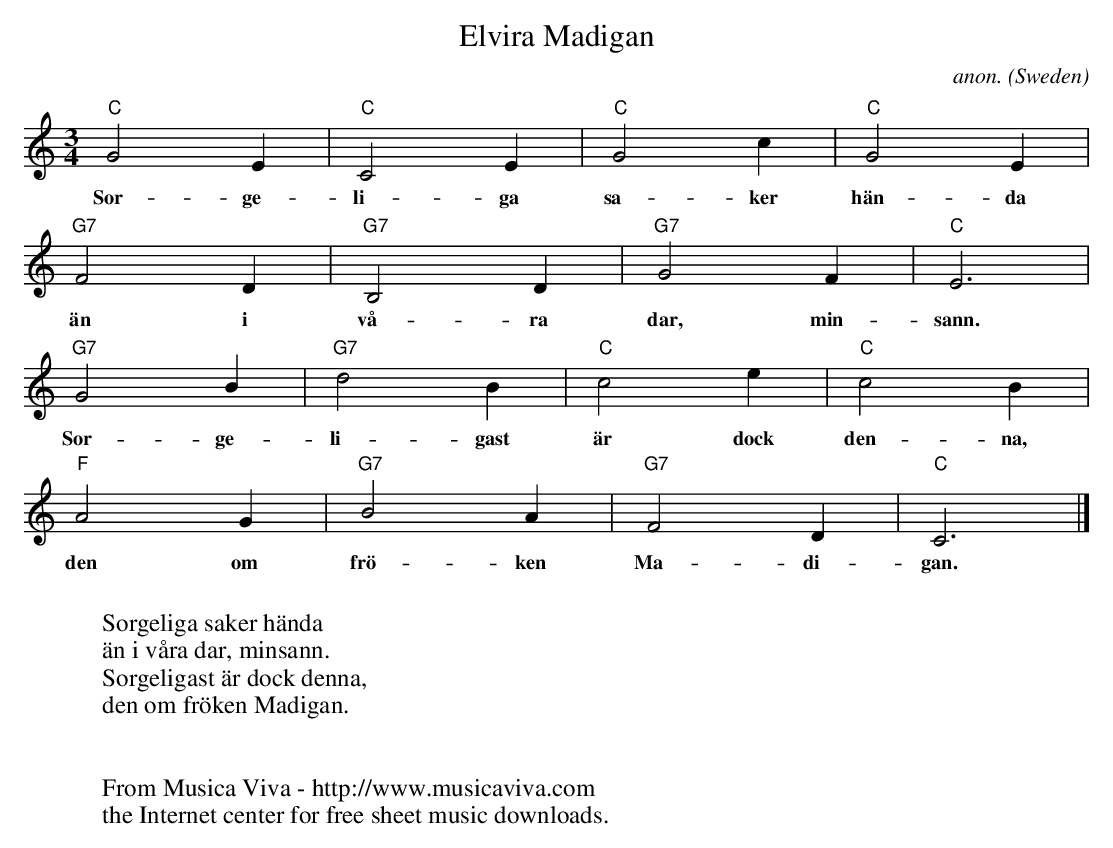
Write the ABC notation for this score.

X:1
T:Elvira Madigan
C:anon.
O:Sweden
M:3/4
L:1/4
K:C
"C"G2E|"C"C2E|"C"G2c|"C"G2E|
w:Sor-ge-li-ga sa-ker h\"an-da
"G7"F2D|"G7"B,2D|"G7"G2F|"C"E3|
w:\"an i v\aa-ra dar, min-sann.
"G7"G2B|"G7"d2B|"C"c2e|"C"c2B|
w:Sor-ge-li-gast \"ar dock den-na,
"F"A2G|"G7"B2A|"G7"F2D|"C"C3|]
w:den om fr\"o-ken Ma-di-gan.
W:
W:Sorgeliga saker h\"anda
W:\"an i v\aara dar, minsann.
W:Sorgeligast \"ar dock denna,
W:den om fr\"oken Madigan.
W:
W:
W:  From Musica Viva - http://www.musicaviva.com
W:  the Internet center for free sheet music downloads.
